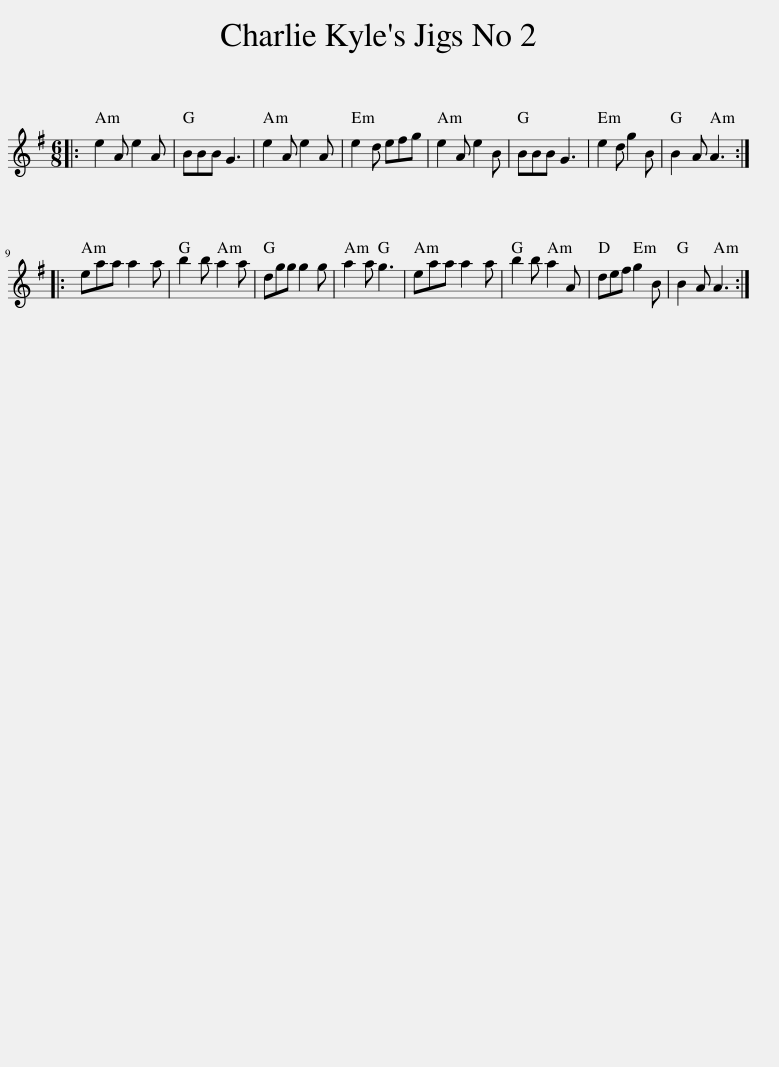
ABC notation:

X:1
L:1/8
M:6/8
I:linebreak $
K:G
V:1 treble
V:1
|: e2 A e2 A | BBB G3 | e2 A e2 A | e2 d efg | e2 A e2 B | %5
 BBB G3 | e2 d g2 B | B2 A A3 ::$ eaa a2 a | b2 b a2 a | %10
 dgg g2 g | a2 a g3 | eaa a2 a | b2 b a2 A | def g2 B | %15
 B2 A A3 :| %16
